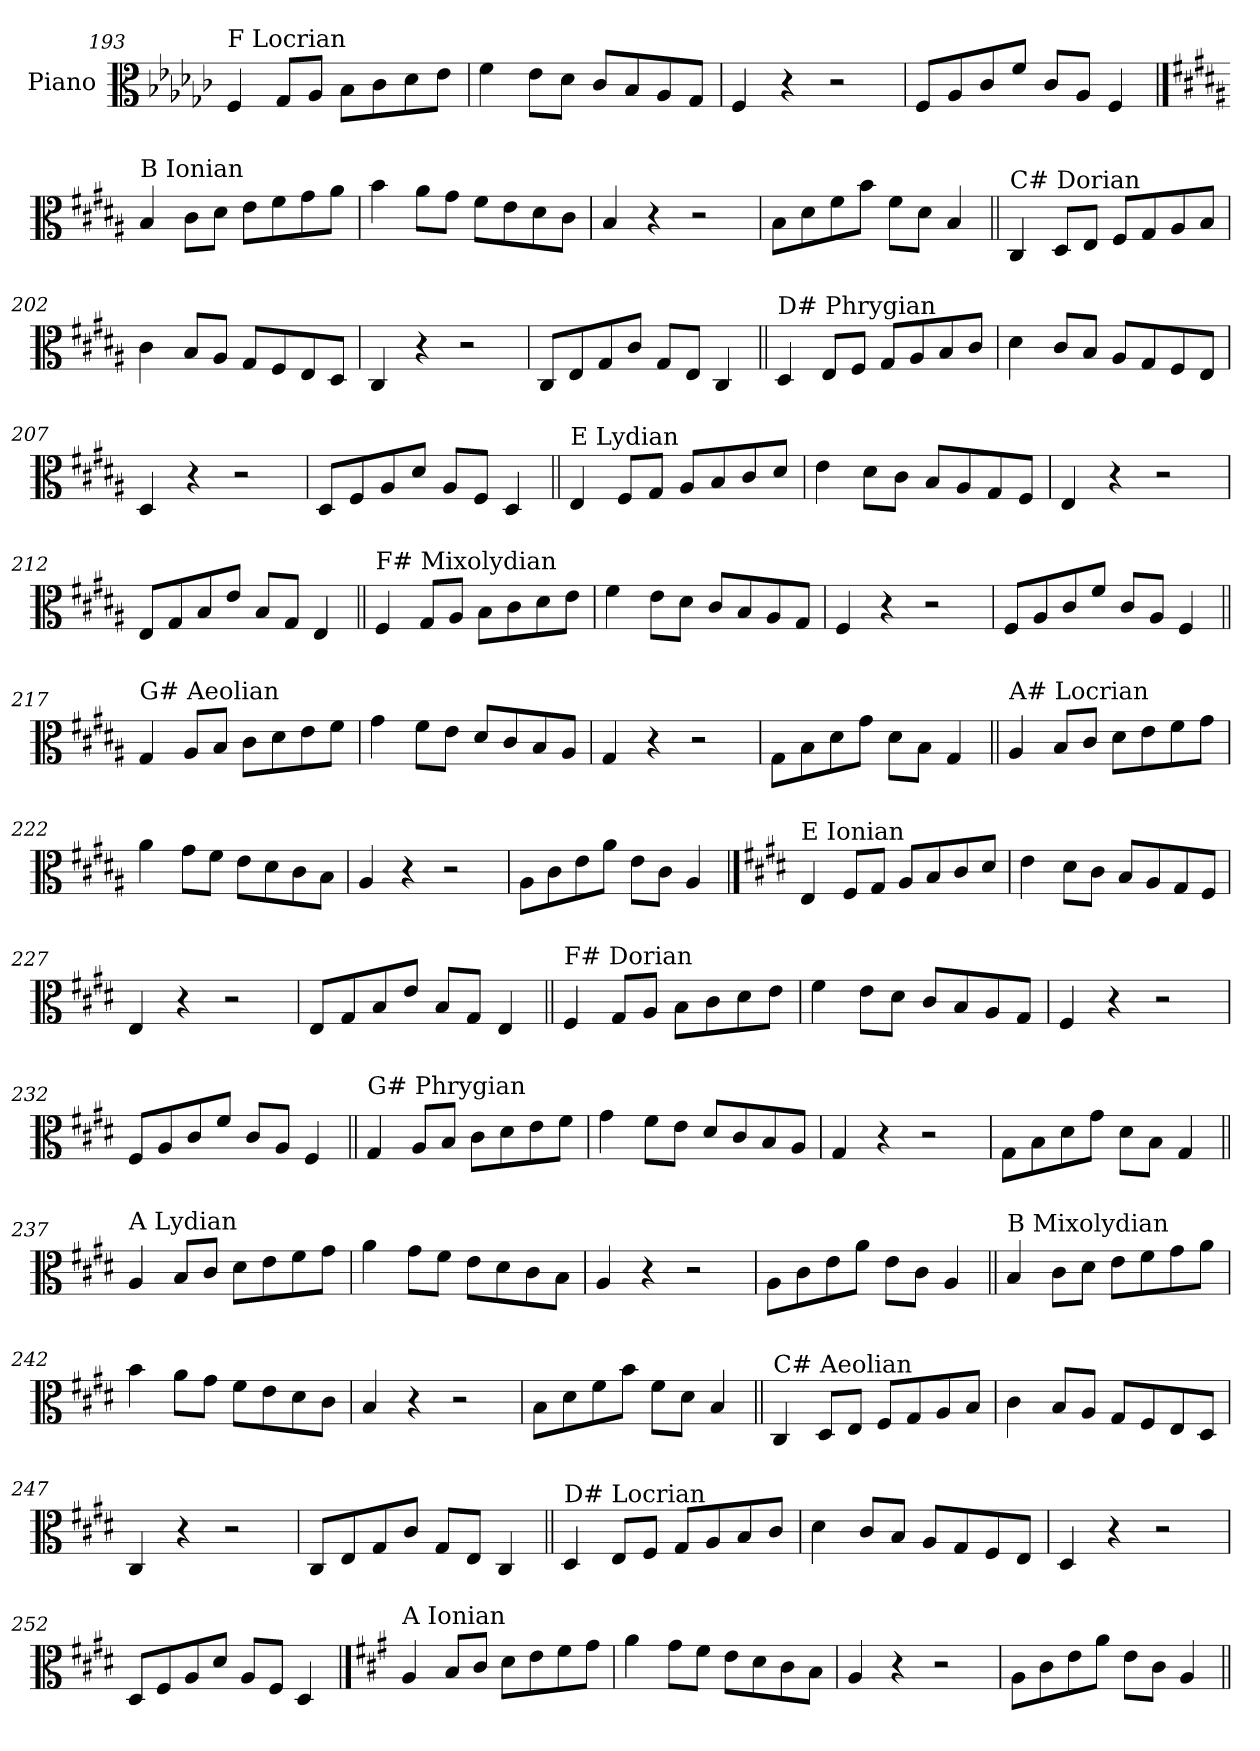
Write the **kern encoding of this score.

**kern
*part1
*staff1
*I"Piano
*I'Pno.
!!LO:LB:g=z
*clefC3
*k[b-e-a-d-g-c-]
=193
!LO:TX:a:t=F Locrian
4F/
8G-/L
8A-/J
8B-\L
8c-\
8d-\
8e-\J
=194
4f\
8e-\L
8d-\J
8c-/L
8B-/
8A-/
8G-/J
=195
4F/
4r
2r
=196
8F/L
8A-/
8c-/
8f/J
8c-/L
8A-/J
4F/
!!LO:PB:g=z
==197
*k[f#c#g#d#a#]
!LO:TX:a:t=B Ionian
4B/
8c#\L
8d#\J
8e\L
8f#\
8g#\
8a#\J
=198
4b\
8a#\L
8g#\J
8f#\L
8e\
8d#\
8c#\J
=199
4B/
4r
2r
=200
8B\L
8d#\
8f#\
8b\J
8f#\L
8d#\J
4B/
!!LO:LB:g=z
=201||
!LO:TX:a:t=C# Dorian
4C#/
8D#/L
8E/J
8F#/L
8G#/
8A#/
8B/J
=202
4c#\
8B/L
8A#/J
8G#/L
8F#/
8E/
8D#/J
=203
4C#/
4r
2r
=204
8C#/L
8E/
8G#/
8c#/J
8G#/L
8E/J
4C#/
!!LO:LB:g=z
=205||
!LO:TX:a:t=D# Phrygian
4D#/
8E/L
8F#/J
8G#/L
8A#/
8B/
8c#/J
=206
4d#\
8c#/L
8B/J
8A#/L
8G#/
8F#/
8E/J
=207
4D#/
4r
2r
=208
8D#/L
8F#/
8A#/
8d#/J
8A#/L
8F#/J
4D#/
!!LO:LB:g=z
=209||
!LO:TX:a:t=E Lydian
4E/
8F#/L
8G#/J
8A#/L
8B/
8c#/
8d#/J
=210
4e\
8d#\L
8c#\J
8B/L
8A#/
8G#/
8F#/J
=211
4E/
4r
2r
=212
8E/L
8G#/
8B/
8e/J
8B/L
8G#/J
4E/
!!LO:LB:g=z
=213||
!LO:TX:a:t=F# Mixolydian
4F#/
8G#/L
8A#/J
8B\L
8c#\
8d#\
8e\J
=214
4f#\
8e\L
8d#\J
8c#/L
8B/
8A#/
8G#/J
=215
4F#/
4r
2r
=216
8F#/L
8A#/
8c#/
8f#/J
8c#/L
8A#/J
4F#/
!!LO:LB:g=z
=217||
!LO:TX:a:t=G# Aeolian
4G#/
8A#/L
8B/J
8c#\L
8d#\
8e\
8f#\J
=218
4g#\
8f#\L
8e\J
8d#/L
8c#/
8B/
8A#/J
=219
4G#/
4r
2r
=220
8G#\L
8B\
8d#\
8g#\J
8d#\L
8B\J
4G#/
!!LO:LB:g=z
=221||
!LO:TX:a:t=A# Locrian
4A#/
8B/L
8c#/J
8d#\L
8e\
8f#\
8g#\J
=222
4a#\
8g#\L
8f#\J
8e\L
8d#\
8c#\
8B\J
=223
4A#/
4r
2r
=224
8A#\L
8c#\
8e\
8a#\J
8e\L
8c#\J
4A#/
!!LO:PB:g=z
==225
*k[f#c#g#d#]
!LO:TX:a:t=E Ionian
4E/
8F#/L
8G#/J
8A/L
8B/
8c#/
8d#/J
=226
4e\
8d#\L
8c#\J
8B/L
8A/
8G#/
8F#/J
=227
4E/
4r
2r
=228
8E/L
8G#/
8B/
8e/J
8B/L
8G#/J
4E/
!!LO:LB:g=z
=229||
!LO:TX:a:t=F# Dorian
4F#/
8G#/L
8A/J
8B\L
8c#\
8d#\
8e\J
=230
4f#\
8e\L
8d#\J
8c#/L
8B/
8A/
8G#/J
=231
4F#/
4r
2r
=232
8F#/L
8A/
8c#/
8f#/J
8c#/L
8A/J
4F#/
!!LO:LB:g=z
=233||
!LO:TX:a:t=G# Phrygian
4G#/
8A/L
8B/J
8c#\L
8d#\
8e\
8f#\J
=234
4g#\
8f#\L
8e\J
8d#/L
8c#/
8B/
8A/J
=235
4G#/
4r
2r
=236
8G#\L
8B\
8d#\
8g#\J
8d#\L
8B\J
4G#/
!!LO:LB:g=z
=237||
!LO:TX:a:t=A Lydian
4A/
8B/L
8c#/J
8d#\L
8e\
8f#\
8g#\J
=238
4a\
8g#\L
8f#\J
8e\L
8d#\
8c#\
8B\J
=239
4A/
4r
2r
=240
8A\L
8c#\
8e\
8a\J
8e\L
8c#\J
4A/
!!LO:LB:g=z
=241||
!LO:TX:a:t=B Mixolydian
4B/
8c#\L
8d#\J
8e\L
8f#\
8g#\
8a\J
=242
4b\
8a\L
8g#\J
8f#\L
8e\
8d#\
8c#\J
=243
4B/
4r
2r
=244
8B\L
8d#\
8f#\
8b\J
8f#\L
8d#\J
4B/
!!LO:LB:g=z
=245||
!LO:TX:a:t=C# Aeolian
4C#/
8D#/L
8E/J
8F#/L
8G#/
8A/
8B/J
=246
4c#\
8B/L
8A/J
8G#/L
8F#/
8E/
8D#/J
=247
4C#/
4r
2r
=248
8C#/L
8E/
8G#/
8c#/J
8G#/L
8E/J
4C#/
!!LO:LB:g=z
=249||
!LO:TX:a:t=D# Locrian
4D#/
8E/L
8F#/J
8G#/L
8A/
8B/
8c#/J
=250
4d#\
8c#/L
8B/J
8A/L
8G#/
8F#/
8E/J
=251
4D#/
4r
2r
=252
8D#/L
8F#/
8A/
8d#/J
8A/L
8F#/J
4D#/
!!LO:PB:g=z
==253
*k[f#c#g#]
!LO:TX:a:t=A Ionian
4A/
8B/L
8c#/J
8d\L
8e\
8f#\
8g#\J
=254
4a\
8g#\L
8f#\J
8e\L
8d\
8c#\
8B\J
=255
4A/
4r
2r
=256
8A\L
8c#\
8e\
8a\J
8e\L
8c#\J
4A/
=||
*-
